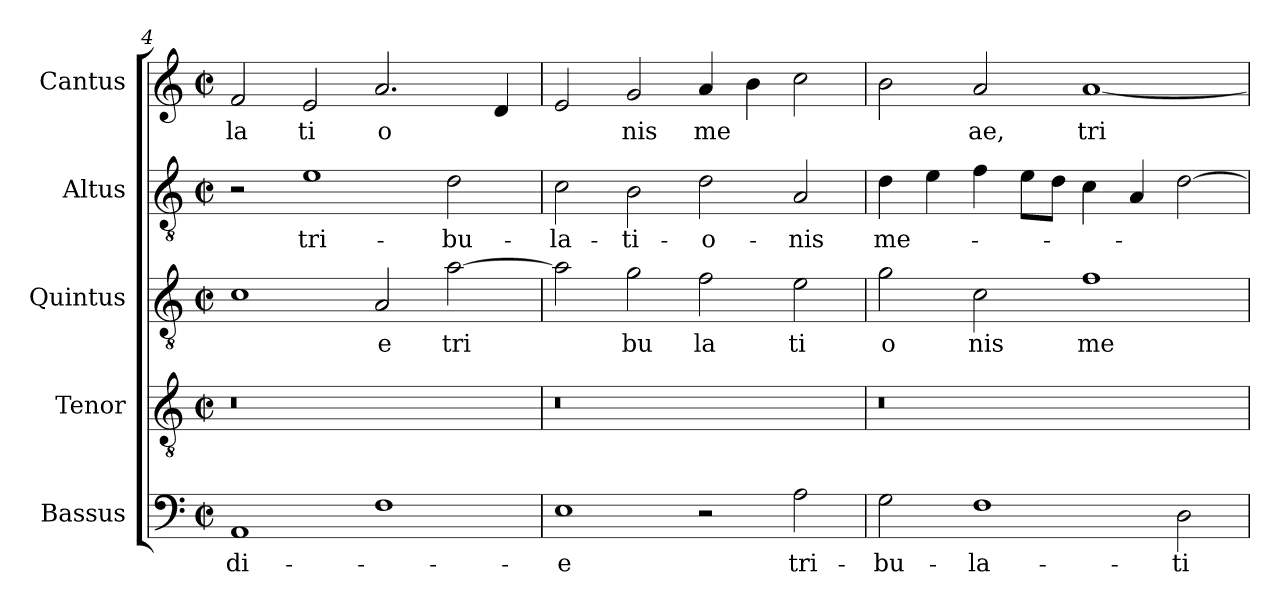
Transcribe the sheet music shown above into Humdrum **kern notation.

**kern	**text	**kern	**kern	**text	**kern	**text	**kern	**text
*part5	*part5	*part4	*part3	*part3	*part2	*part2	*part1	*part1
*staff5	*staff5	*staff4	*staff3	*staff3	*staff2	*staff2	*staff1	*staff1
*I"Bassus	*	*I"Tenor	*I"Quintus	*	*I"Altus	*	*I"Cantus	*
*clefF4	*	*clefGv2	*clefGv2	*	*clefGv2	*	*clefG2	*
*M2/2	*	*M2/2	*M2/2	*	*M2/2	*	*M2/2	*
*met(c|)	*	*met(c|)	*met(c|)	*	*met(c|)	*	*met(c|)	*
=4	=4	=4	=4	=4	=4	=4	=4	=4
!	!LO:LY:b:cj	!	!	!	!	!	!	!LO:LY:b:cj
1AA	di-	0r	1c	.	2r	.	2f/	la
!	!	!	!	!	!	!LO:LY:b:cj	!	!LO:LY:b:cj
.	.	.	.	.	1e	tri-	2e/	ti
!	!	!	!	!LO:LY:b:cj	!	!	!	!LO:LY:b:cj
1F	.	.	2A/	e	.	.	2.a/	o
!	!	!	!	!LO:LY:b:cj	!	!LO:LY:b:cj	!	!
.	.	.	[>2a\	tri	2d\	-bu-	.	.
.	.	.	.	.	.	.	4d/	.
=5	=5	=5	=5	=5	=5	=5	=5	=5
!	!LO:LY:b:cj	!	!	!	!	!LO:LY:b:cj	!	!
1E	-e	0r	2a\]	.	2c\	-la-	2e/	.
!	!	!	!	!LO:LY:b:cj	!	!LO:LY:b:cj	!	!LO:LY:b:cj
.	.	.	2g\	bu	2B\	-ti-	2g/	nis
!	!	!	!	!LO:LY:b:cj	!	!LO:LY:b:cj	!	!LO:LY:b
2r	.	.	2f\	la	2d\	-o-	4a/	me
.	.	.	.	.	.	.	4b\	.
!	!LO:LY:b:cj	!	!	!LO:LY:b:cj	!	!LO:LY:b:cj	!	!
2A\	tri-	.	2e\	ti	2A/	-nis	2cc\	.
=6	=6	=6	=6	=6	=6	=6	=6	=6
!	!LO:LY:b:cj	!	!	!LO:LY:b:cj	!	!LO:LY:b	!	!
2G\	-bu-	0r	2g\	o	4d\	me-	2b\	.
.	.	.	.	.	4e\	.	.	.
!	!LO:LY:b:cj	!	!	!LO:LY:b:cj	!	!	!	!LO:LY:b:cj
1F	-la-	.	2c\	nis	4f\	.	2a/	ae,
.	.	.	.	.	8e\L	.	.	.
.	.	.	.	.	8d\J	.	.	.
!	!	!	!	!LO:LY:b:cj	!	!	!	!LO:LY:b:cj
.	.	.	1f	me	4c\	.	[>1a	tri
.	.	.	.	.	4A/	.	.	.
!	!LO:LY:b:cj	!	!	!	!	!	!	!
2D\	-ti-	.	.	.	[>2d\	.	.	.
=	=	=	=	=	=	=	=	=
*-	*-	*-	*-	*-	*-	*-	*-	*-
